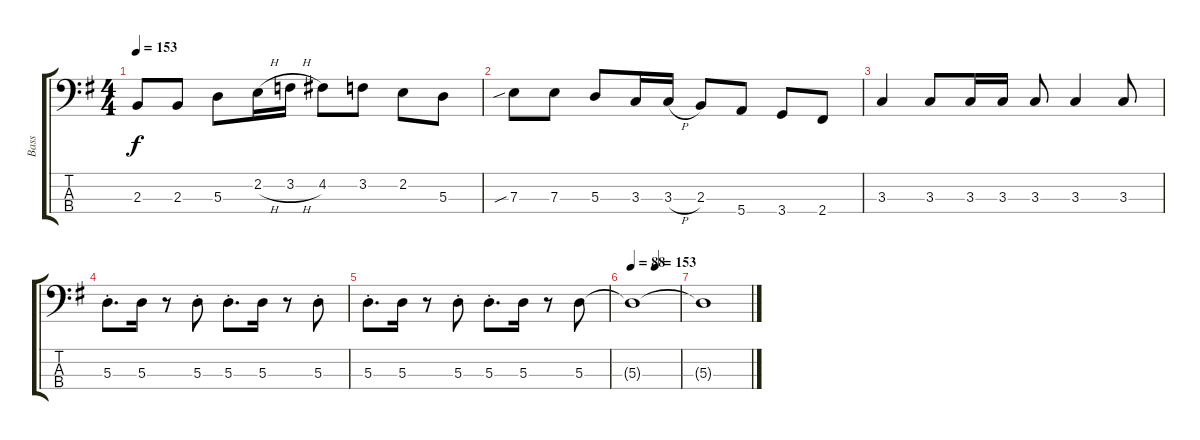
\track ("Bass" "Bass") {instrument electricbassfinger}
\staff {score tabs}
\tuning (G2 D2 A1 E1) {hide}
\ts (4 4)
\tempo 153
\clef f4
\ks g
2.3.8{dy f} 2.3.8 5.3.8 2.2{h}.16 3.2{h}.16 4.2.8 3.2.8 2.2.8 5.3.8 |
7.3{sib}.8 7.3.8 5.3.8 3.3.16 3.3{h}.16 2.3.8 5.4.8 3.4.8 2.4.8 |
3.3.4 3.3.8 3.3.16 3.3.16 3.3.8 3.3.4 3.3.8 |
5.3{st}.8{d} 5.3.16 r.8 5.3{st}.8 5.3{st}.8{d} 5.3.16 r.8 5.3{st}.8 |
5.3{st}.8{d} 5.3.16 r.8 5.3{st}.8 5.3{st}.8{d} 5.3.16 r.8 5.3.8 |
\tempo 88
\tempo (153 0.5)
5.3{t}.1 |
5.3{t}.1
